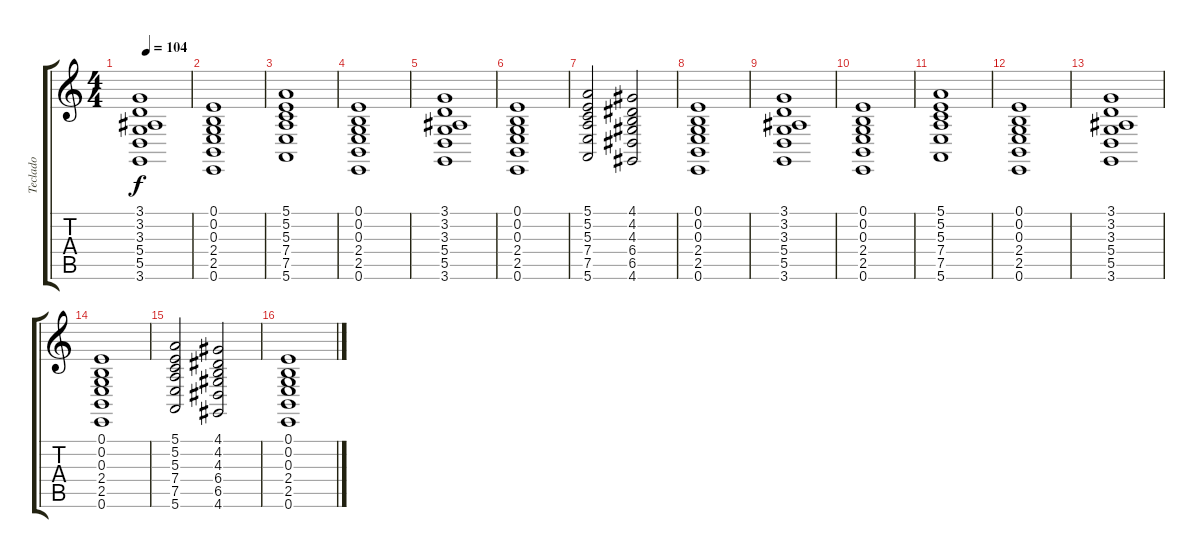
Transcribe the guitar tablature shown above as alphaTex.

\track ("Teclado" "Teclado") {instrument churchorgan}
\staff {score tabs}
\tuning (E4 B3 G3 D3 A2 E2) {hide}
\ts (4 4)
\tempo 104
\clef g2
\ks c
(3.1 3.2 3.3 5.4 5.5 3.6).1{dy f} |
(0.1 0.2 0.3 2.4 2.5 0.6).1 |
(5.1 5.2 5.3 7.4 7.5 5.6).1 |
(0.1 0.2 0.3 2.4 2.5 0.6).1 |
(3.1 3.2 3.3 5.4 5.5 3.6).1 |
(0.1 0.2 0.3 2.4 2.5 0.6).1 |
(5.1 5.2 5.3 7.4 7.5 5.6).2 (4.1 4.2 4.3 6.4 6.5 4.6).2 |
(0.1 0.2 0.3 2.4 2.5 0.6).1 |
(3.1 3.2 3.3 5.4 5.5 3.6).1 |
(0.1 0.2 0.3 2.4 2.5 0.6).1 |
(5.1 5.2 5.3 7.4 7.5 5.6).1 |
(0.1 0.2 0.3 2.4 2.5 0.6).1 |
(3.1 3.2 3.3 5.4 5.5 3.6).1 |
(0.1 0.2 0.3 2.4 2.5 0.6).1 |
(5.1 5.2 5.3 7.4 7.5 5.6).2 (4.1 4.2 4.3 6.4 6.5 4.6).2 |
(0.1 0.2 0.3 2.4 2.5 0.6).1{volume 0}
